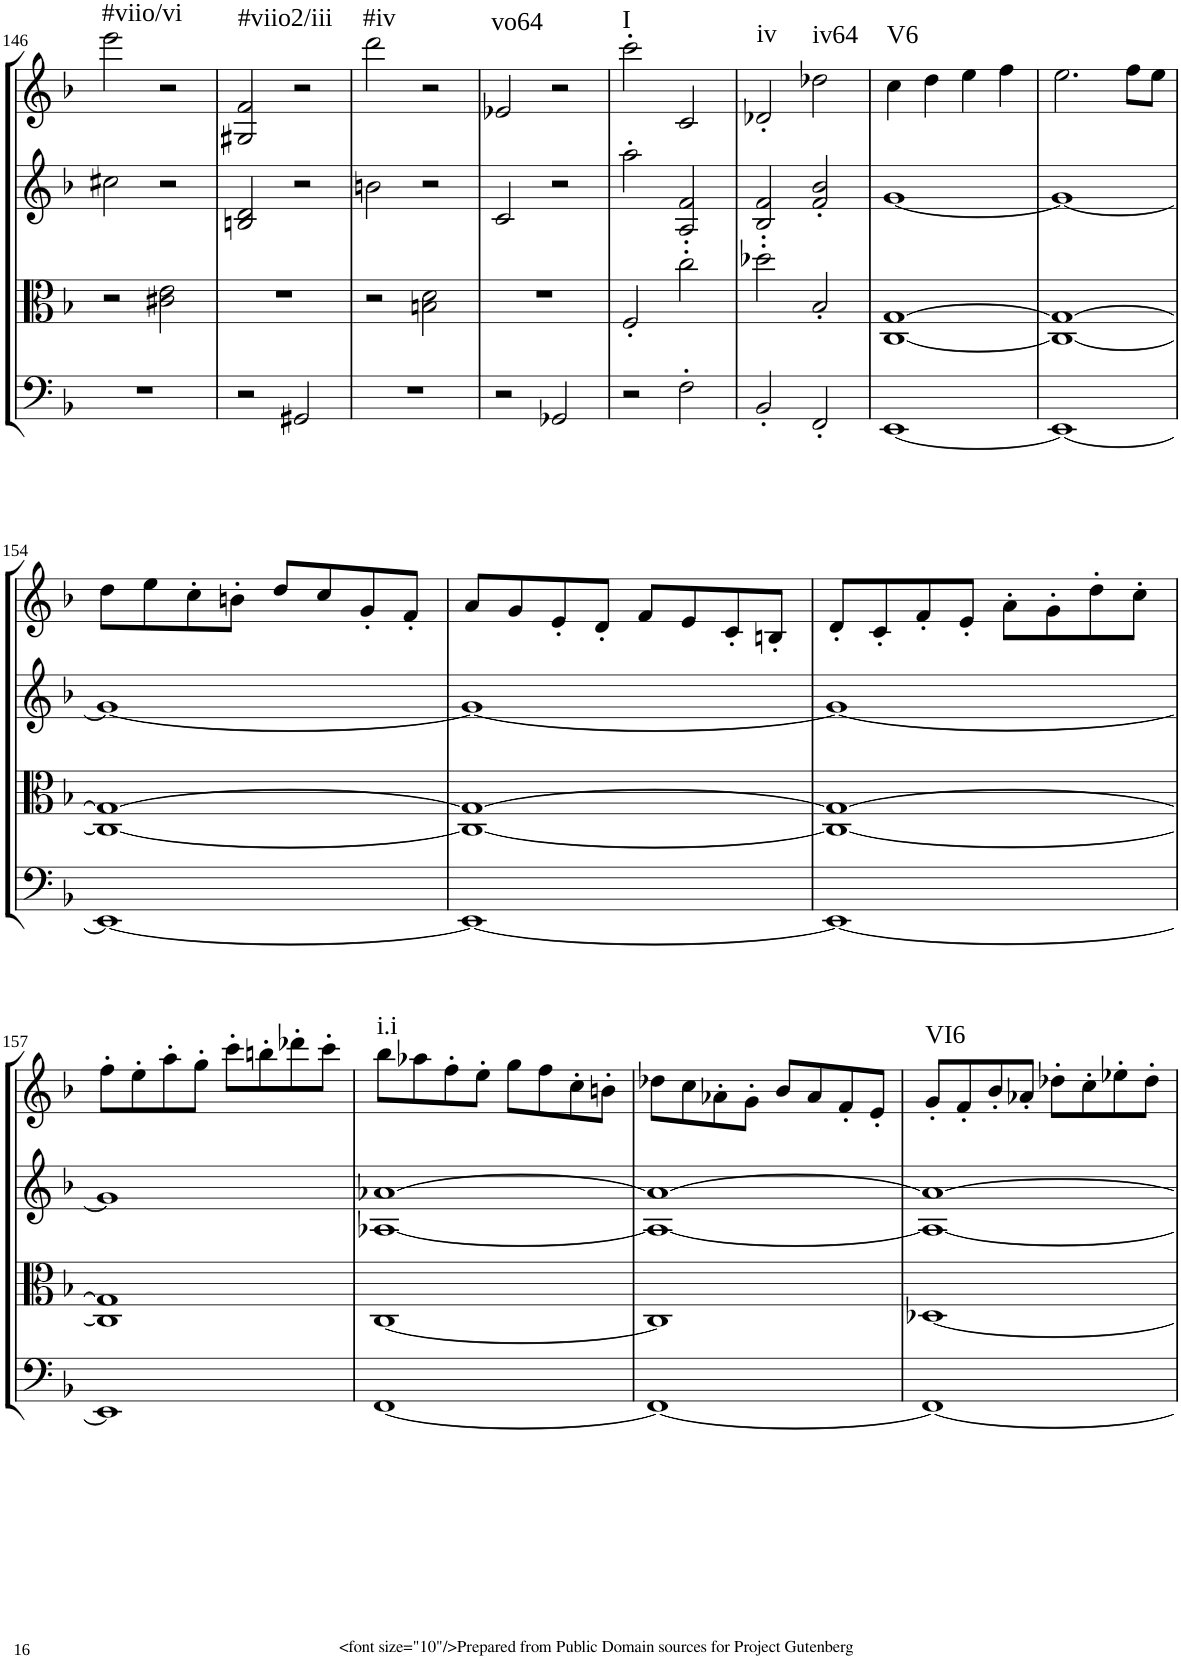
**kern	**kern	**kern	**kern	**harte
*part4	*part3	*part2	*part1	*part1
*staff4	*staff3	*staff2	*staff1	*
*I"Cello	*I"Viola	*I"2nd Violin	*I"1st Violin	*
*	*I'Vla	*I'Vln	*I'Vln	*
!!LO:PB:g=z
*clefF4	*clefC3	*clefG2	*clefG2	*
*k[b-]	*k[b-]	*k[b-]	*k[b-]	*
*M4/4	*M4/4	*M4/4	*M4/4	*
*met(c)	*met(c)	*met(c)	*met(c)	*
=146	=146	=146	=146	=146
!	!	!	!	!LO:H:kt=#viio/vi
1r	2r	2cc#X\	2eee\	N
.	2c#X\ 2e\	2r	2r	.
=147	=147	=147	=147	=147
!	!	!	!	!LO:H:kt=#viio2/iii
2r	1r	2Bn/ 2d/	2G#X/ 2f/	N
2GG#X/	.	2r	2r	.
=148	=148	=148	=148	=148
!	!	!	!	!LO:H:kt=#iv
1r	2r	2bn\	2ddd\	N
.	2Bn\ 2d\	2r	2r	.
=149	=149	=149	=149	=149
!	!	!	!	!LO:H:kt=vo64
2r	1r	2c/	2e-X/	N
2GG-X/	.	2r	2r	.
=150	=150	=150	=150	=150
!	!	!	!	!LO:H:kt=I
2r	2F'/	2aa'\	2ccc'\	N
2F'\	2cc'\	2A/' 2f/'	2c/	.
=151	=151	=151	=151	=151
!	!	!	!	!LO:H:kt=iv
2BB-'/	2dd-X'\	2B-/' 2f/'	2d-X'/	N
!	!	!	!	!LO:H:kt=iv64
2FF'/	2B-'/	2f/' 2b-/'	2dd-X\	N
=152	=152	=152	=152	=152
!	!	!	!	!LO:H:kt=V6
[1EE	[1C [1G	[1g	4cc\	N
.	.	.	4dd\	.
.	.	.	4ee\	.
.	.	.	4ff\	.
=153	=153	=153	=153	=153
1EE_	1C_ 1G_	1g_	2.ee\	.
.	.	.	8ff\L	.
.	.	.	8ee\J	.
!!LO:LB:g=z
=154	=154	=154	=154	=154
1EE_	1C_ 1G_	1g_	8dd\L	.
.	.	.	8ee\	.
.	.	.	8cc'\	.
.	.	.	8bn'\J	.
.	.	.	8dd/L	.
.	.	.	8cc/	.
.	.	.	8g'/	.
.	.	.	8f'/J	.
=155	=155	=155	=155	=155
1EE_	1C_ 1G_	1g_	8a/L	.
.	.	.	8g/	.
.	.	.	8e'/	.
.	.	.	8d'/J	.
.	.	.	8f/L	.
.	.	.	8e/	.
.	.	.	8c'/	.
.	.	.	8Bn'/J	.
=156	=156	=156	=156	=156
1EE_	1C_ 1G_	1g_	8d'/L	.
.	.	.	8c'/	.
.	.	.	8f'/	.
.	.	.	8e'/J	.
.	.	.	8a'\L	.
.	.	.	8g'\	.
.	.	.	8dd'\	.
.	.	.	8cc'\J	.
!!LO:LB:g=z
=157	=157	=157	=157	=157
1EE]	1C] 1G]	1g]	8ff'\L	.
.	.	.	8ee'\	.
.	.	.	8aa'\	.
.	.	.	8gg'\J	.
.	.	.	8ccc'\L	.
.	.	.	8bbn'\	.
.	.	.	8ddd-X'\	.
.	.	.	8ccc'\J	.
=158	=158	=158	=158	=158
!	!	!	!	!LO:H:kt=i.i
[1FF	[1C	[1A-X [1a-X	8bb-\L	N
.	.	.	8aa-X\	.
.	.	.	8ff'\	.
.	.	.	8ee'\J	.
.	.	.	8gg\L	.
.	.	.	8ff\	.
.	.	.	8cc'\	.
.	.	.	8bn'\J	.
=159	=159	=159	=159	=159
1FF_	1C]	1A-_ 1a-_	8dd-X\L	.
.	.	.	8cc\	.
.	.	.	8a-X'\	.
.	.	.	8g'\J	.
.	.	.	8b-/L	.
.	.	.	8a-/	.
.	.	.	8f'/	.
.	.	.	8e'/J	.
=160	=160	=160	=160	=160
!	!	!	!	!LO:H:kt=VI6
1FF_	[1D-X	1A-_ 1a-_	8g'/L	N
.	.	.	8f'/	.
.	.	.	8b-'/	.
.	.	.	8a-X'/J	.
.	.	.	8dd-X'\L	.
.	.	.	8cc'\	.
.	.	.	8ee-X'\	.
.	.	.	8dd-'\J	.
=	=	=	=	=
*-	*-	*-	*-	*-
